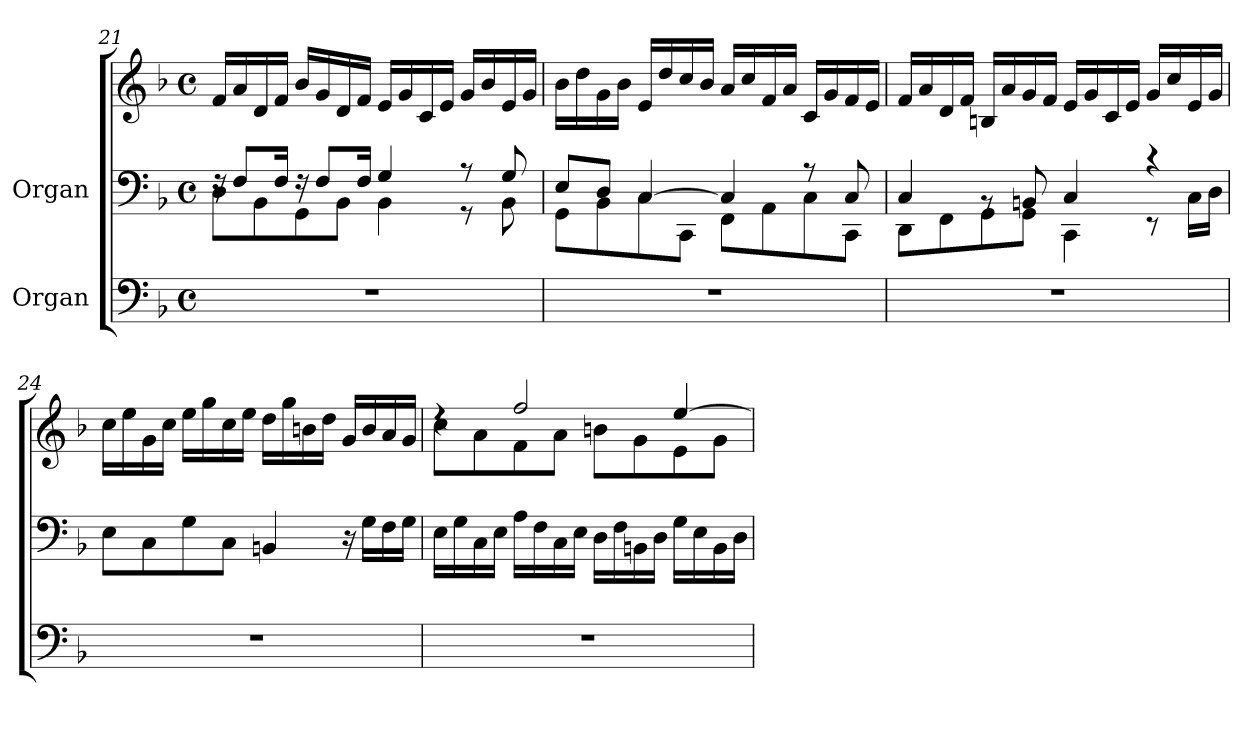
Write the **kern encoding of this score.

**kern	**kern	**kern
*part2	*part1	*part1
*staff3	*staff2	*staff1
*I"Organ	*I"Organ	*
!!LO:LB:g=z
*clefF4	*clefF4	*clefG2
*k[b-]	*k[b-]	*k[b-]
*M4/4	*M4/4	*M4/4
*met(c)	*met(c)	*met(c)
=21	=21	=21
*	*^	*
1r	16rF	8D\L	16f/LL
.	8F/L	.	16a/
.	.	8BB-\	16d/
.	16F/Jk	.	16f/JJ
.	16rF	8GG\	16b-/LL
.	8F/L	.	16g/
.	.	8BB-\J	16d/
.	16F/Jk	.	16f/JJ
.	4G/	4BB-\	16e/LL
.	.	.	16g/
.	.	.	16c/
.	.	.	16e/JJ
.	8r	8r	16g/LL
.	.	.	16b-/
.	8G/	8BB-\	16e/
.	.	.	16g/JJ
=22	=22	=22	=22
1r	8E/L	8GG\L	16b-\LL
.	.	.	16dd\
.	8D/J	8BB-\	16g\
.	.	.	16b-\JJ
.	[4C/	8C\	16e/LL
.	.	.	16dd/
.	.	8CC\J	16cc/
.	.	.	16b-/JJ
.	4C/]	8FF\L	16a/LL
.	.	.	16cc/
.	.	8AA\	16f/
.	.	.	16a/JJ
.	8r	8C\	16c/LL
.	.	.	16g/
.	8C/	8CC\J	16f/
.	.	.	16e/JJ
=23	=23	=23	=23
1r	4C/	8DD\L	16f/LL
.	.	.	16a/
.	.	8FF\	16d/
.	.	.	16f/JJ
.	8rBB	8GG\	16Bn/LL
.	.	.	16a/
.	8BBn/	8GG\J	16g/
.	.	.	16f/JJ
.	4C/	4CC\	16e/LL
.	.	.	16g/
.	.	.	16c/
.	.	.	16e/JJ
.	4r	8r	16g/LL
.	.	.	16cc/
.	.	16C\LL	16e/
.	.	16D\JJ	16g/JJ
*	*v	*v	*
=24	=24	=24
1r	8E\L	16cc\LL
.	.	16ee\
.	8C\	16g\
.	.	16cc\JJ
.	8G\	16ee\LL
.	.	16gg\
.	8C\J	16cc\
.	.	16ee\JJ
.	4BBn/	16dd\LL
.	.	16gg\
.	.	16bn\
.	.	16dd\JJ
.	16r	16g/LL
.	16G\LL	16b/
.	16F\	16a/
.	16G\JJ	16g/JJ
!!LO:PB:g=z
=25	=25	=25
*	*	*^
1r	16E\LL	4rdd	8cc\L
.	16G\	.	.
.	16C\	.	8a\
.	16E\JJ	.	.
.	16A\LL	2ff/	8f\
.	16F\	.	.
.	16C\	.	8a\J
.	16E\JJ	.	.
.	16D\LL	.	8bn\L
.	16F\	.	.
.	16BBn\	.	8g\
.	16D\JJ	.	.
.	16G\LL	[4ee/	8e\
.	16E\	.	.
.	16BB\	.	8g\J
.	16D\JJ	.	.
*	*	*v	*v
=	=	=
*-	*-	*-
